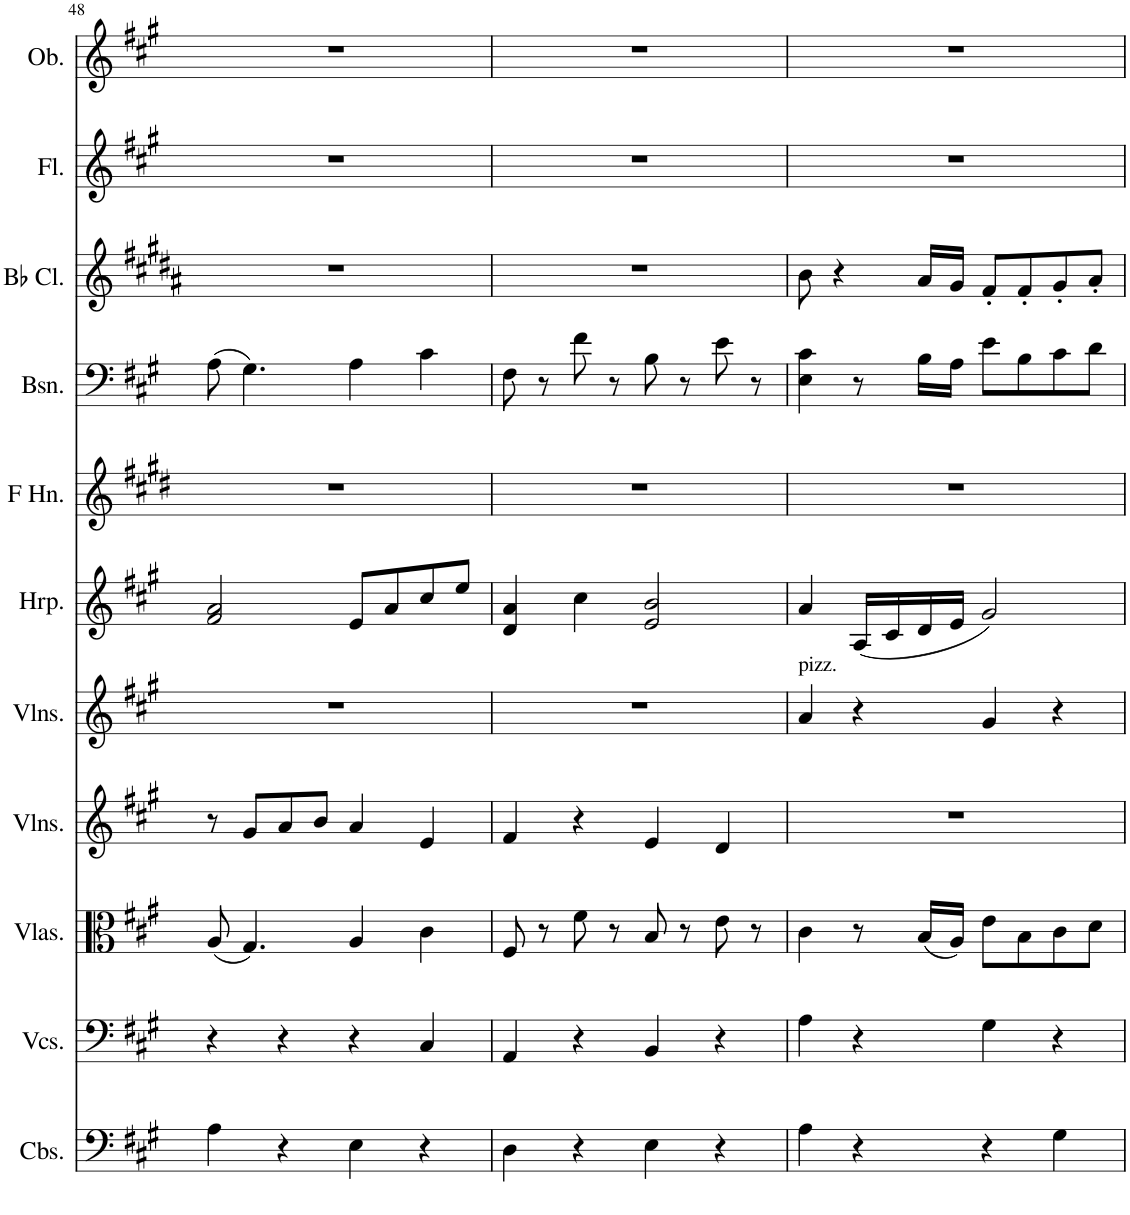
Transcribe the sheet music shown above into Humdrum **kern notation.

**kern	**kern	**kern	**kern	**kern	**kern	**kern	**kern	**kern	**kern	**kern
*part11	*part10	*part9	*part8	*part7	*part6	*part5	*part4	*part3	*part2	*part1
*staff11	*staff10	*staff9	*staff8	*staff7	*staff6	*staff5	*staff4	*staff3	*staff2	*staff1
*I"Contrabasses	*I"Violoncellos	*I"Violas	*I"Violins	*I"Violins	*I"Harp	*I"Horn in F	*I"Bassoon	*I"Bb Clarinet	*I"Flute	*I"Oboe
*I'Cbs.	*I'Vcs.	*I'Vlas.	*I'Vlns.	*I'Vlns.	*I'Hrp.	*	*I'Bsn.	*I'Bb Cl.	*I'Fl.	*I'Ob.
!!LO:PB:g=z
*clefF4	*clefF4	*clefC3	*clefG2	*clefG2	*clefG2	*clefG2	*clefF4	*clefG2	*clefG2	*clefG2
*Trd7c12	*	*	*	*	*	*Trd4c7	*	*Trd1c2	*	*
*k[f#c#g#]	*k[f#c#g#]	*k[f#c#g#]	*k[f#c#g#]	*k[f#c#g#]	*k[f#c#g#]	*k[f#c#g#d#]	*k[f#c#g#]	*k[f#c#g#d#a#]	*k[f#c#g#]	*k[f#c#g#]
*M4/4	*M4/4	*M4/4	*M4/4	*M4/4	*M4/4	*M4/4	*M4/4	*M4/4	*M4/4	*M4/4
=48	=48	=48	=48	=48	=48	=48	=48	=48	=48	=48
4A\	4r	(8A/	8r	1r	2f#/ 2a/	1r	(8A\	1r	1r	1r
.	.	4.G#/)	8g#/L	.	.	.	4.G#\)	.	.	.
4r	4r	.	8a/	.	.	.	.	.	.	.
.	.	.	8b/J	.	.	.	.	.	.	.
4E\	4r	4A/	4a/	.	8e/L	.	4A\	.	.	.
.	.	.	.	.	8a/	.	.	.	.	.
4r	4C#/	4c#\	4e/	.	8cc#/	.	4c#\	.	.	.
.	.	.	.	.	8ee/J	.	.	.	.	.
=49	=49	=49	=49	=49	=49	=49	=49	=49	=49	=49
4D\	4AA/	8F#/	4f#/	1r	4d/ 4a/	1r	8F#\	1r	1r	1r
.	.	8r	.	.	.	.	8r	.	.	.
4r	4r	8f#\	4r	.	4cc#\	.	8f#\	.	.	.
.	.	8r	.	.	.	.	8r	.	.	.
4E\	4BB/	8B/	4e/	.	2e/ 2b/	.	8B\	.	.	.
.	.	8r	.	.	.	.	8r	.	.	.
4r	4r	8e\	4d/	.	.	.	8e\	.	.	.
.	.	8r	.	.	.	.	8r	.	.	.
=50	=50	=50	=50	=50	=50	=50	=50	=50	=50	=50
!	!	!	!	!LO:TX:a:t=pizz.	!	!	!	!	!	!
4A\	4A\	4c#\	1r	4a/	4a/	1r	4E\ 4c#\	8b\	1r	1r
.	.	.	.	.	.	.	.	4r	.	.
4r	4r	8r	.	4r	(16A/LL	.	8r	.	.	.
.	.	.	.	.	16c#/	.	.	.	.	.
.	.	(16B/LL	.	.	16d/	.	16B\LL	16a#/LL	.	.
.	.	16A/JJ)	.	.	16e/JJ	.	16A\JJ	16g#/JJ	.	.
4r	4G#\	8e\L	.	4g#/	2g#/)	.	8e\L	8f#'/L	.	.
.	.	8B\	.	.	.	.	8B\	8f#'/	.	.
4G#\	4r	8c#\	.	4r	.	.	8c#\	8g#'/	.	.
.	.	8d\J	.	.	.	.	8d\J	8a#'/J	.	.
=	=	=	=	=	=	=	=	=	=	=
*-	*-	*-	*-	*-	*-	*-	*-	*-	*-	*-
